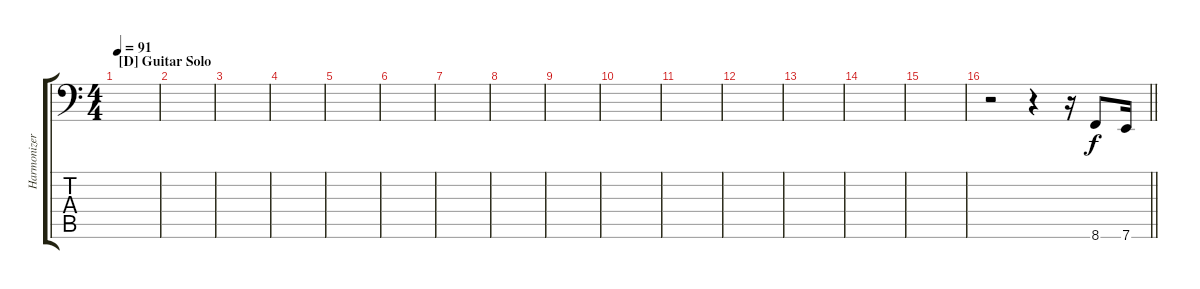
\track ("Harmonizer" "Harmonizer") {instrument distortionguitar}
\staff {score tabs}
\tuning (A2 E2 C2 G1 D1 A0) {hide}
\ts (4 4)
\section ("" "[D] Guitar Solo")
\tempo 91
\clef f4
\ks c
|
|
|
|
|
|
|
|
|
|
|
|
|
|
|
\barLineRight lightlight
r.2 r.4 r.16 8.6.8 7.6.16
